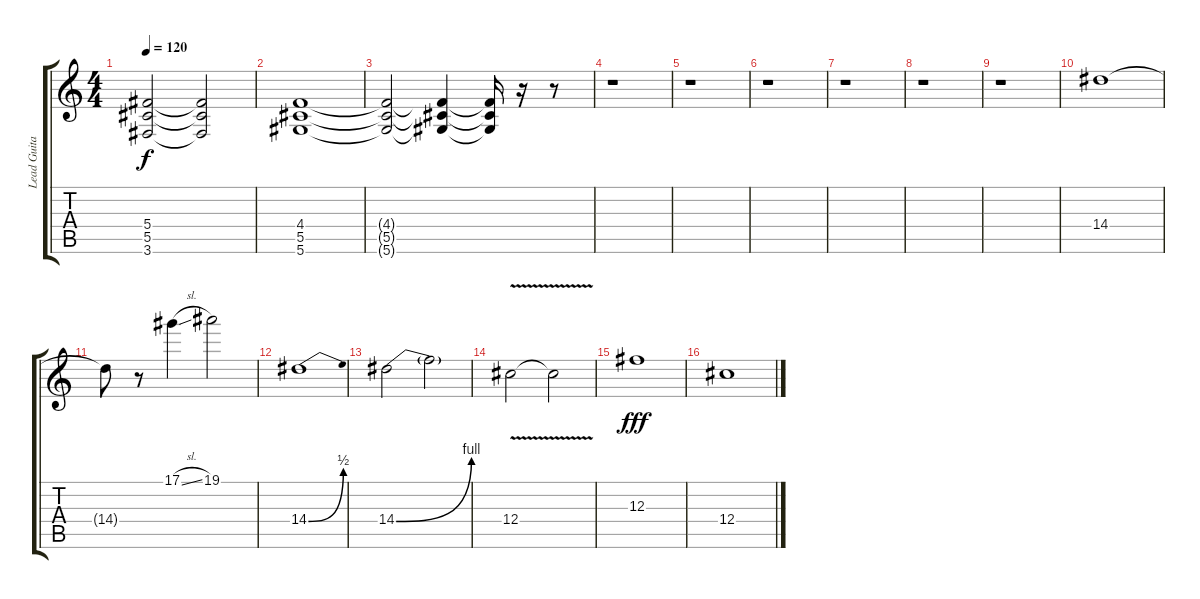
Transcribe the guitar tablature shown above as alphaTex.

\track ("Lead Guitar" "Lead Guita") {instrument distortionguitar}
\staff {score tabs}
\tuning (Eb4 Bb3 Gb3 Db3 Ab2 Eb2) {hide}
\ts (4 4)
\tempo 120
\clef g2
\ks c
(5.4 5.5 3.6).2{dy f} (5.4{t} 5.5{t} 3.6{t}).2 |
(4.4 5.5 5.6).1 |
(4.4{t} 5.5{t} 5.6{t}).2 (4.4{t} 5.5{t} 5.6{t}).4 (4.4{t} 5.5{t} 5.6{t}).16 r.16 r.8 |
r.1 |
r.1 |
r.1 |
r.1 |
r.1 |
r.1 |
14.4.1 |
14.4{t}.8 r.8 17.1{sl}.4 19.1.2 |
14.4{be (bend 0 0 60 2)}.1 |
14.4{be (bend 0 0 60 4)}.2 14.4{t}.2 |
12.4{v}.2 12.4{t}.2 |
12.3.1{dy fff} |
12.4.1
